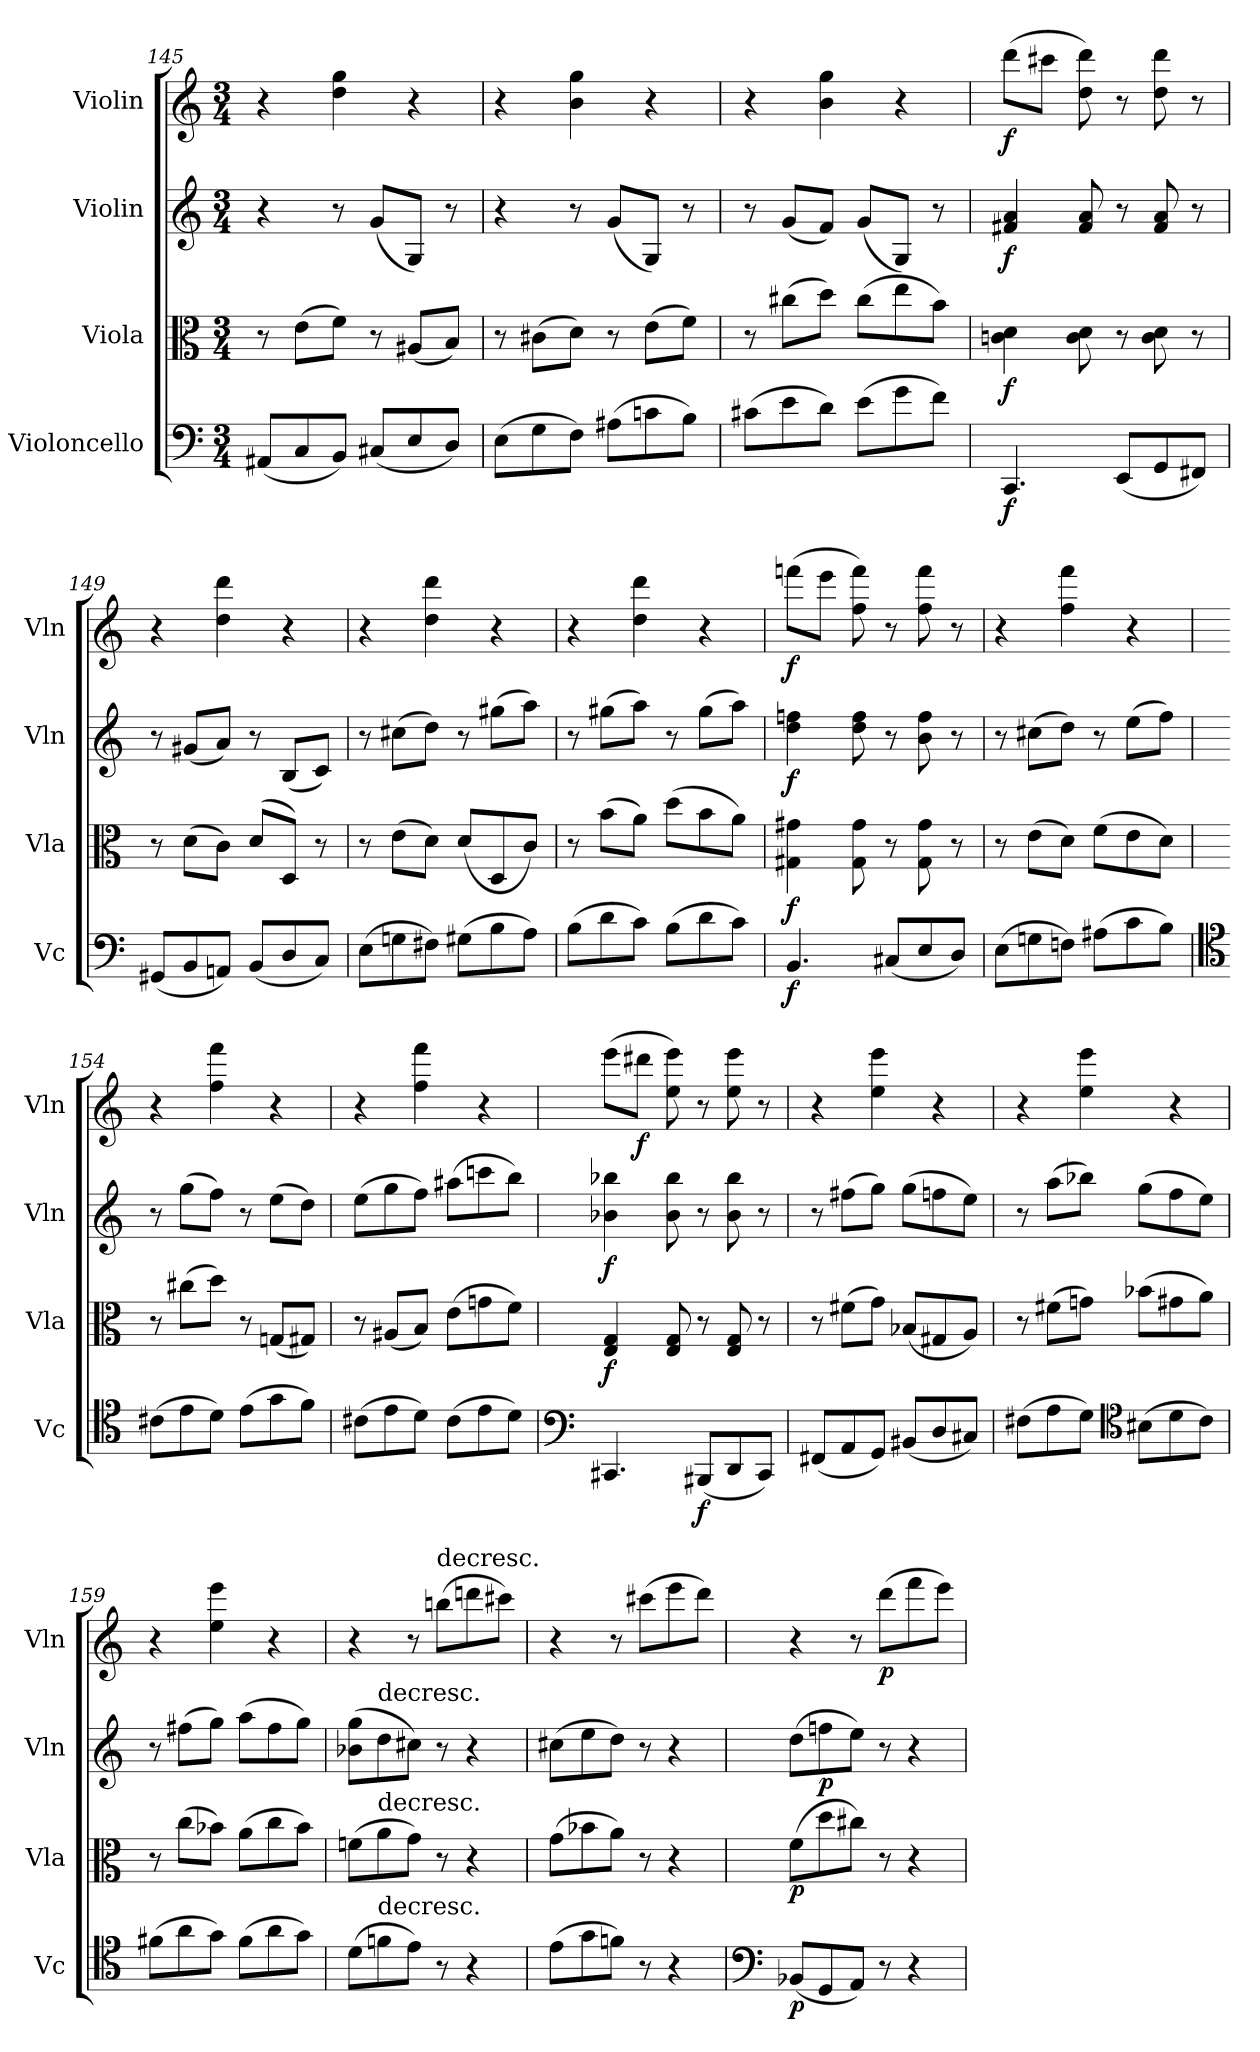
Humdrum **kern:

**kern	**dynam	**kern	**dynam	**kern	**dynam	**kern	**dynam
*part4	*part4	*part3	*part3	*part2	*part2	*part1	*part1
*staff4	*staff4	*staff3	*staff3	*staff2	*staff2	*staff1	*staff1
*I"Violoncello	*	*I"Viola	*	*I"Violin	*	*I"Violin	*
*I'Vc	*	*I'Vla	*	*I'Vln	*	*I'Vln	*
*clefF4	*	*clefC3	*	*clefG2	*	*clefG2	*
*k[]	*	*k[]	*	*k[]	*	*k[]	*
*a:	*	*a:	*	*a:	*	*a:	*
*M3/4	*	*M3/4	*	*M3/4	*	*M3/4	*
=145	=145	=145	=145	=145	=145	=145	=145
(8AA#X/L	.	8r	.	4r	.	4r	.
8C/	.	(8e\L	.	.	.	.	.
8BB/J)	.	8f\J)	.	8r	.	4dd\ 4gg\	.
(8C#X/L	.	8r	.	(8g/L	.	.	.
8E/	.	(8A#X/L	.	8G/J)	.	4r	.
8D/J)	.	8B/J)	.	8r	.	.	.
=146	=146	=146	=146	=146	=146	=146	=146
(8E\L	.	8r	.	4r	.	4r	.
8G\	.	(8c#X\L	.	.	.	.	.
8F\J)	.	8d\J)	.	8r	.	4b\ 4gg\	.
(8A#X\L	.	8r	.	(8g/L	.	.	.
8cn\	.	(8e\L	.	8G/J)	.	4r	.
8B\J)	.	8f\J)	.	8r	.	.	.
=147	=147	=147	=147	=147	=147	=147	=147
(8c#X\L	.	8r	.	8r	.	4r	.
8e\	.	(8cc#X\L	.	(8g/L	.	.	.
8d\J)	.	8dd\J)	.	8f/J)	.	4b\ 4gg\	.
(8e\L	.	(8cc#\L	.	(8g/L	.	.	.
8g\	.	8ee\	.	8G/J)	.	4r	.
8f\J)	.	8b\J)	.	8r	.	.	.
=148	=148	=148	=148	=148	=148	=148	=148
4.CC/	f	4cn\ 4d\	f	4f#X/ 4a/	f	(8ddd\L	f
.	.	.	.	.	.	8ccc#X\J	.
.	.	8c\ 8d\	.	8f#/ 8a/	.	8dd\ 8ddd\)	.
(8EE/L	.	8r	.	8r	.	8r	.
8GG/	.	8c\ 8d\	.	8f#/ 8a/	.	8dd\ 8ddd\	.
8FF#X/J)	.	8r	.	8r	.	8r	.
=149	=149	=149	=149	=149	=149	=149	=149
(8GG#X/L	.	8r	.	8r	.	4r	.
8BB/	.	(8d\L	.	(8g#X/L	.	.	.
8AAn/J)	.	8c\J)	.	8a/J)	.	4dd\ 4ddd\	.
(8BB/L	.	(8d\L	.	8r	.	.	.
8D/	.	8D/J)	.	(8B/L	.	4r	.
8C/J)	.	8r	.	8c/J)	.	.	.
=150	=150	=150	=150	=150	=150	=150	=150
(8E\L	.	8r	.	8r	.	4r	.
8Gn\	.	(8e\L	.	(8cc#X\L	.	.	.
8F#X\J)	.	8d\J)	.	8dd\J)	.	4dd\ 4ddd\	.
(8G#X\L	.	(8d/L	.	8r	.	.	.
8B\	.	8D/	.	(8gg#X\L	.	4r	.
8A\J)	.	8c/J)	.	8aa\J)	.	.	.
=151	=151	=151	=151	=151	=151	=151	=151
(8B\L	.	8r	.	8r	.	4r	.
8d\	.	(8b\L	.	(8gg#X\L	.	.	.
8c\J)	.	8a\J)	.	8aa\J)	.	4dd\ 4ddd\	.
(8B\L	.	(8dd\L	.	8r	.	.	.
8d\	.	8b\	.	(8gg#\L	.	4r	.
8c\J)	.	8a\J)	.	8aa\J)	.	.	.
=152	=152	=152	=152	=152	=152	=152	=152
4.BB/	f	4G#X\ 4g#X\	f	4dd\ 4ffn\	f	(8fffn\L	f
.	.	.	.	.	.	8eee\J	.
.	.	8G#\ 8g#\	.	8dd\ 8ff\	.	8ff\ 8fff\)	.
(8C#X/L	.	8r	.	8r	.	8r	.
8E/	.	8G#\ 8g#\	.	8b\ 8ff\	.	8ff\ 8fff\	.
8D/J)	.	8r	.	8r	.	8r	.
=153	=153	=153	=153	=153	=153	=153	=153
(8E\L	.	8r	.	8r	.	4r	.
8Gn\	.	(8e\L	.	(8cc#X\L	.	.	.
8Fn\J)	.	8d\J)	.	8dd\J)	.	4ff\ 4fff\	.
(8A#X\L	.	(8f\L	.	8r	.	.	.
8c\	.	8e\	.	(8ee\L	.	4r	.
8B\J)	.	8d\J)	.	8ff\J)	.	.	.
=154	=154	=154	=154	=154	=154	=154	=154
*clefC4	*	*	*	*	*	*	*
(8c#X\L	.	8r	.	8r	.	4r	.
8e\	.	(8cc#X\L	.	(8gg\L	.	.	.
8d\J)	.	8dd\J)	.	8ff\J)	.	4ff\ 4fff\	.
(8e\L	.	8r	.	8r	.	.	.
8g\	.	(8Gn/L	.	(8ee\L	.	4r	.
8f\J)	.	8G#X/J)	.	8dd\J)	.	.	.
=155	=155	=155	=155	=155	=155	=155	=155
(8c#X\L	.	8r	.	(8ee\L	.	4r	.
8e\	.	(8A#X/L	.	8gg\	.	.	.
8d\J)	.	8B/J)	.	8ff\J)	.	4ff\ 4fff\	.
(8c#\L	.	(8e\L	.	(8aa#X\L	.	.	.
8e\	.	8gn\	.	8cccn\	.	4r	.
8d\J)	.	8f\J)	.	8bb\J)	.	.	.
=156	=156	=156	=156	=156	=156	=156	=156
*clefF4	*	*	*	*	*	*	*
4.CC#X/	.	4E/ 4G/	f	4b-X\ 4bb-X\	f	(8eee\L	.
.	.	.	.	.	.	8ddd#X\J	f
.	.	8E/ 8G/	.	8b-\ 8bb-\	.	8ee\ 8eee\)	.
(8BBB#X/L	f	8r	.	8r	.	8r	.
8DD/	.	8E/ 8G/	.	8b-\ 8bb-\	.	8ee\ 8eee\	.
8CC#/J)	.	8r	.	8r	.	8r	.
=157	=157	=157	=157	=157	=157	=157	=157
(8FF#X/L	.	8r	.	8r	.	4r	.
8AA/	.	(8f#X\L	.	(8ff#X\L	.	.	.
8GG/J)	.	8g\J)	.	8gg\J)	.	4ee\ 4eee\	.
(8BB#X/L	.	(8B-X/L	.	(8gg\L	.	.	.
8D/	.	8G#X/	.	8ffn\	.	4r	.
8C#X/J)	.	8A/J)	.	8ee\J)	.	.	.
=158	=158	=158	=158	=158	=158	=158	=158
(8F#X\L	.	8r	.	8r	.	4r	.
8A\	.	(8f#X\L	.	(8aa\L	.	.	.
8G\J)	.	8gn\J)	.	8bb-X\J)	.	4ee\ 4eee\	.
*clefC4	*	*	*	*	*	*	*
(8B#X\L	.	(8b-X\L	.	(8gg\L	.	.	.
8d\	.	8g#X\	.	8ff\	.	4r	.
8c\J)	.	8a\J)	.	8ee\J)	.	.	.
=159	=159	=159	=159	=159	=159	=159	=159
(8f#X\L	.	8r	.	8r	.	4r	.
8a\	.	(8cc\L	.	(8ff#X\L	.	.	.
8g\J)	.	8b-X\J)	.	8gg\J)	.	4ee\ 4eee\	.
(8f#\L	.	(8a\L	.	(8aa\L	.	.	.
8a\	.	8cc\	.	8ff#\	.	4r	.
8g\J)	.	8b-\J)	.	8gg\J)	.	.	.
=160	=160	=160	=160	=160	=160	=160	=160
(8d\L	.	(8fn\L	.	(8b-X\ 8gg\L	.	4r	.
!	!	!	!	!LO:TX:t=decresc.	!	!	!
!	!	!LO:TX:t=decresc.	!	!	!	!	!
!LO:TX:t=decresc.	!	!	!	!	!	!	!
8fn\	.	8a\	.	8dd\	.	.	.
8e\J)	.	8g\J)	.	8cc#X\J)	.	8r	.
!	!	!	!	!	!	!LO:TX:t=decresc.	!
8r	.	8r	.	8r	.	(8bbn\L	.
4r	.	4r	.	4r	.	8dddn\	.
.	.	.	.	.	.	8ccc#X\J)	.
=161	=161	=161	=161	=161	=161	=161	=161
(8e\L	.	(8g\L	.	(8cc#X\L	.	4r	.
8g\	.	8b-X\	.	8ee\	.	.	.
8fn\J)	.	8a\J)	.	8dd\J)	.	8r	.
8r	.	8r	.	8r	.	(8ccc#X\L	.
4r	.	4r	.	4r	.	8eee\	.
.	.	.	.	.	.	8ddd\J)	.
=162	=162	=162	=162	=162	=162	=162	=162
*clefF4	*	*	*	*	*	*	*
(8BB-X/L	p	(8f\L	p	(8dd\L	.	4r	.
8GG/	.	8dd\	.	8ffn\	p	.	.
8AA/J)	.	8cc#X\J)	.	8ee\J)	.	8r	.
8r	.	8r	.	8r	.	(8ddd\L	p
4r	.	4r	.	4r	.	8fff\	.
.	.	.	.	.	.	8eee\J)	.
=	=	=	=	=	=	=	=
*-	*-	*-	*-	*-	*-	*-	*-
